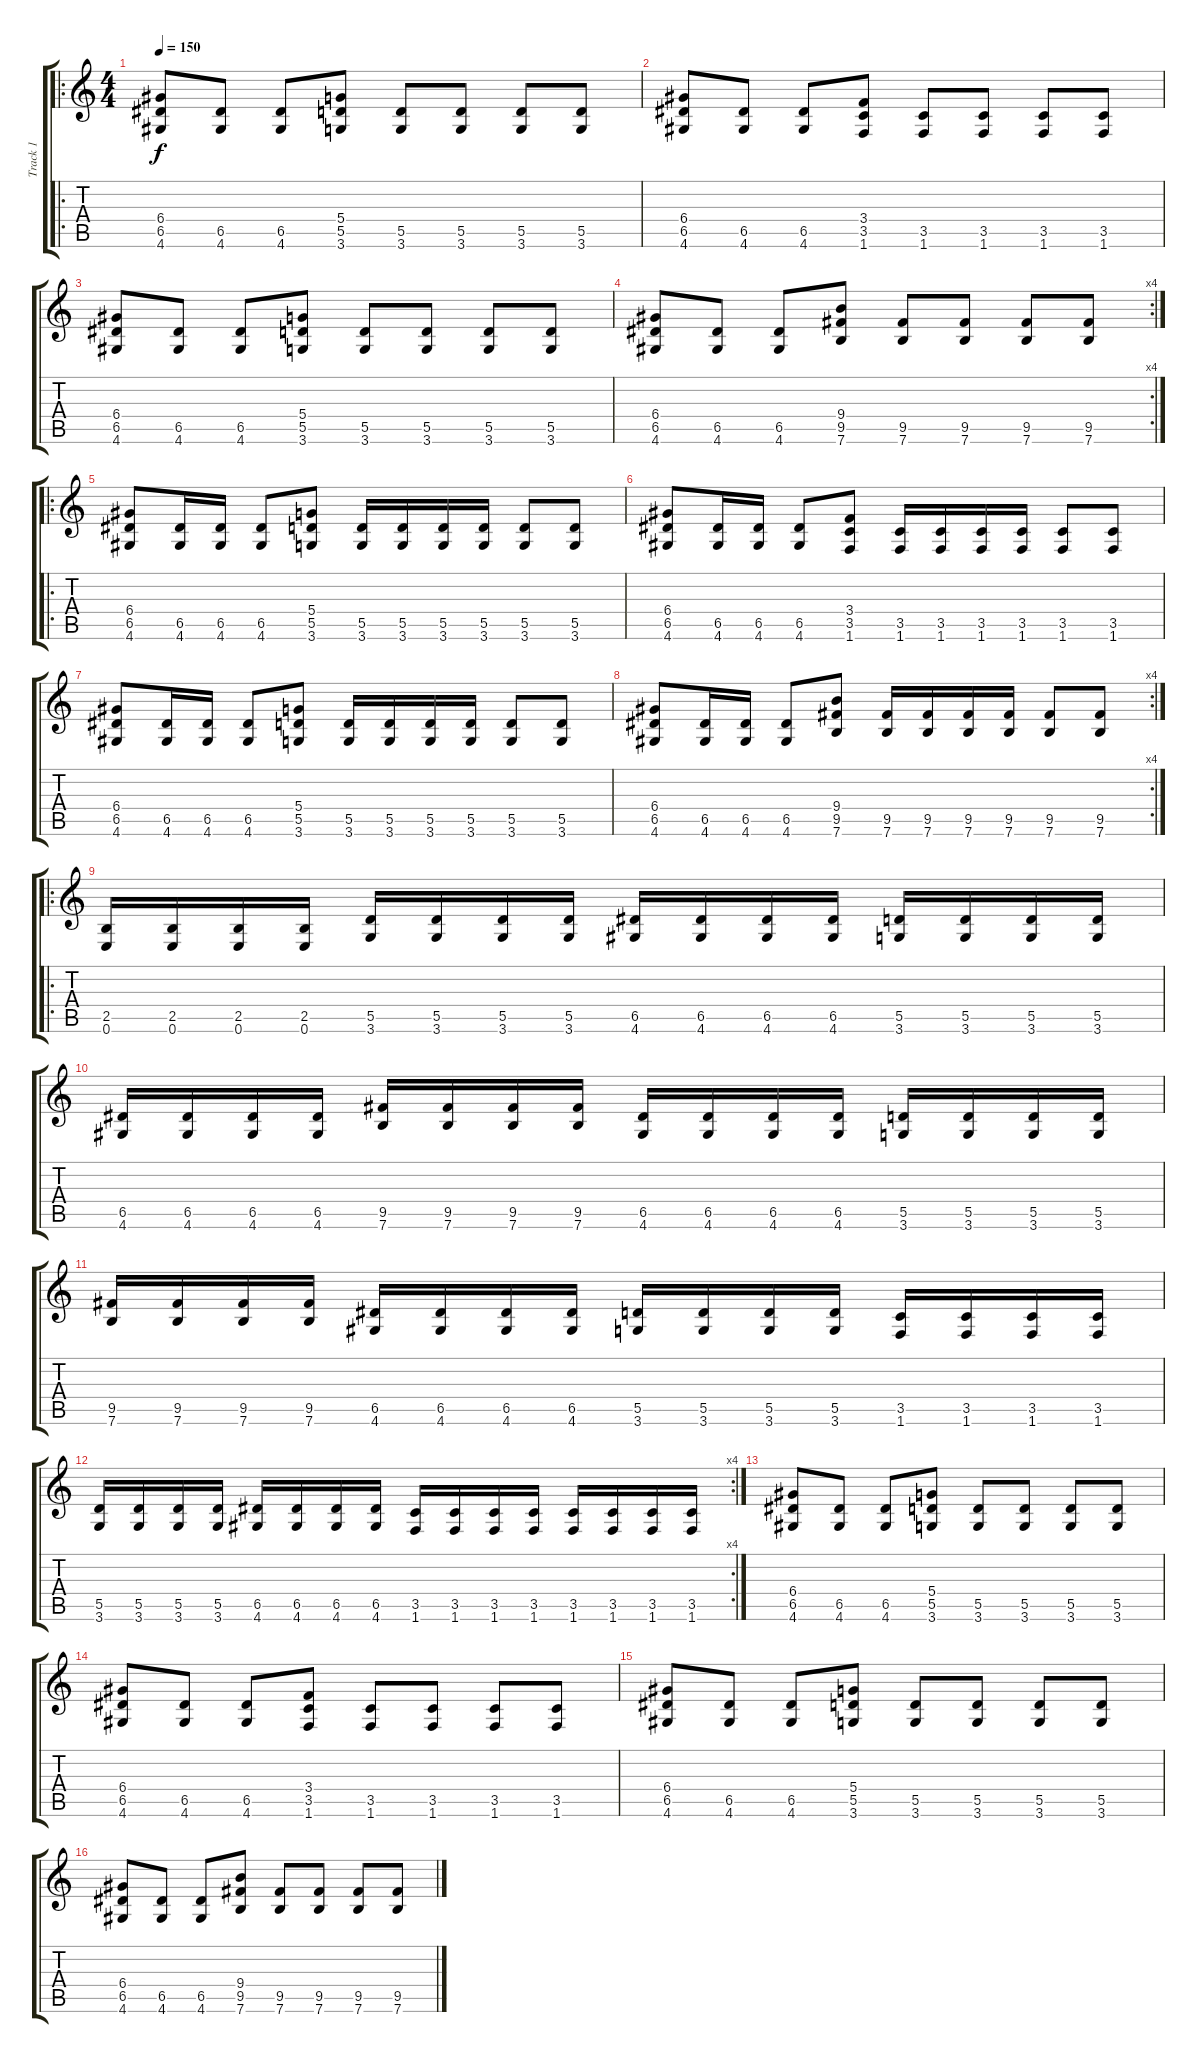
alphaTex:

\track ("Track 1" "Track 1") {instrument distortionguitar}
\staff {score tabs}
\tuning (E4 B3 G3 D3 A2 E2) {hide}
\ro
\ts (4 4)
\tempo 150
\clef g2
\ks c
(6.4 6.5 4.6).8{dy f} (6.5 4.6).8 (6.5 4.6).8 (5.4 5.5 3.6).8 (5.5 3.6).8 (5.5 3.6).8 (5.5 3.6).8 (5.5 3.6).8 |
(6.4 6.5 4.6).8 (6.5 4.6).8 (6.5 4.6).8 (3.4 3.5 1.6).8 (3.5 1.6).8 (3.5 1.6).8 (3.5 1.6).8 (3.5 1.6).8 |
(6.4 6.5 4.6).8 (6.5 4.6).8 (6.5 4.6).8 (5.4 5.5 3.6).8 (5.5 3.6).8 (5.5 3.6).8 (5.5 3.6).8 (5.5 3.6).8 |
\rc 4
(6.4 6.5 4.6).8 (6.5 4.6).8 (6.5 4.6).8 (9.4 9.5 7.6).8 (9.5 7.6).8 (9.5 7.6).8 (9.5 7.6).8 (9.5 7.6).8 |
\ro
(6.4 6.5 4.6).8 (6.5 4.6).16 (6.5 4.6).16 (6.5 4.6).8 (5.4 5.5 3.6).8 (5.5 3.6).16 (5.5 3.6).16 (5.5 3.6).16 (5.5 3.6).16 (5.5 3.6).8 (5.5 3.6).8 |
(6.4 6.5 4.6).8 (6.5 4.6).16 (6.5 4.6).16 (6.5 4.6).8 (3.4 3.5 1.6).8 (3.5 1.6).16 (3.5 1.6).16 (3.5 1.6).16 (3.5 1.6).16 (3.5 1.6).8 (3.5 1.6).8 |
(6.4 6.5 4.6).8 (6.5 4.6).16 (6.5 4.6).16 (6.5 4.6).8 (5.4 5.5 3.6).8 (5.5 3.6).16 (5.5 3.6).16 (5.5 3.6).16 (5.5 3.6).16 (5.5 3.6).8 (5.5 3.6).8 |
\rc 4
(6.4 6.5 4.6).8 (6.5 4.6).16 (6.5 4.6).16 (6.5 4.6).8 (9.4 9.5 7.6).8 (9.5 7.6).16 (9.5 7.6).16 (9.5 7.6).16 (9.5 7.6).16 (9.5 7.6).8 (9.5 7.6).8 |
\ro
(2.5 0.6).16 (2.5 0.6).16 (2.5 0.6).16 (2.5 0.6).16 (5.5 3.6).16 (5.5 3.6).16 (5.5 3.6).16 (5.5 3.6).16 (6.5 4.6).16 (6.5 4.6).16 (6.5 4.6).16 (6.5 4.6).16 (5.5 3.6).16 (5.5 3.6).16 (5.5 3.6).16 (5.5 3.6).16 |
(6.5 4.6).16 (6.5 4.6).16 (6.5 4.6).16 (6.5 4.6).16 (9.5 7.6).16 (9.5 7.6).16 (9.5 7.6).16 (9.5 7.6).16 (6.5 4.6).16 (6.5 4.6).16 (6.5 4.6).16 (6.5 4.6).16 (5.5 3.6).16 (5.5 3.6).16 (5.5 3.6).16 (5.5 3.6).16 |
(9.5 7.6).16 (9.5 7.6).16 (9.5 7.6).16 (9.5 7.6).16 (6.5 4.6).16 (6.5 4.6).16 (6.5 4.6).16 (6.5 4.6).16 (5.5 3.6).16 (5.5 3.6).16 (5.5 3.6).16 (5.5 3.6).16 (3.5 1.6).16 (3.5 1.6).16 (3.5 1.6).16 (3.5 1.6).16 |
\rc 4
(5.5 3.6).16 (5.5 3.6).16 (5.5 3.6).16 (5.5 3.6).16 (6.5 4.6).16 (6.5 4.6).16 (6.5 4.6).16 (6.5 4.6).16 (3.5 1.6).16 (3.5 1.6).16 (3.5 1.6).16 (3.5 1.6).16 (3.5 1.6).16 (3.5 1.6).16 (3.5 1.6).16 (3.5 1.6).16 |
(6.4 6.5 4.6).8 (6.5 4.6).8 (6.5 4.6).8 (5.4 5.5 3.6).8 (5.5 3.6).8 (5.5 3.6).8 (5.5 3.6).8 (5.5 3.6).8 |
(6.4 6.5 4.6).8 (6.5 4.6).8 (6.5 4.6).8 (3.4 3.5 1.6).8 (3.5 1.6).8 (3.5 1.6).8 (3.5 1.6).8 (3.5 1.6).8 |
(6.4 6.5 4.6).8 (6.5 4.6).8 (6.5 4.6).8 (5.4 5.5 3.6).8 (5.5 3.6).8 (5.5 3.6).8 (5.5 3.6).8 (5.5 3.6).8 |
(6.4 6.5 4.6).8 (6.5 4.6).8 (6.5 4.6).8 (9.4 9.5 7.6).8 (9.5 7.6).8 (9.5 7.6).8 (9.5 7.6).8 (9.5 7.6).8
